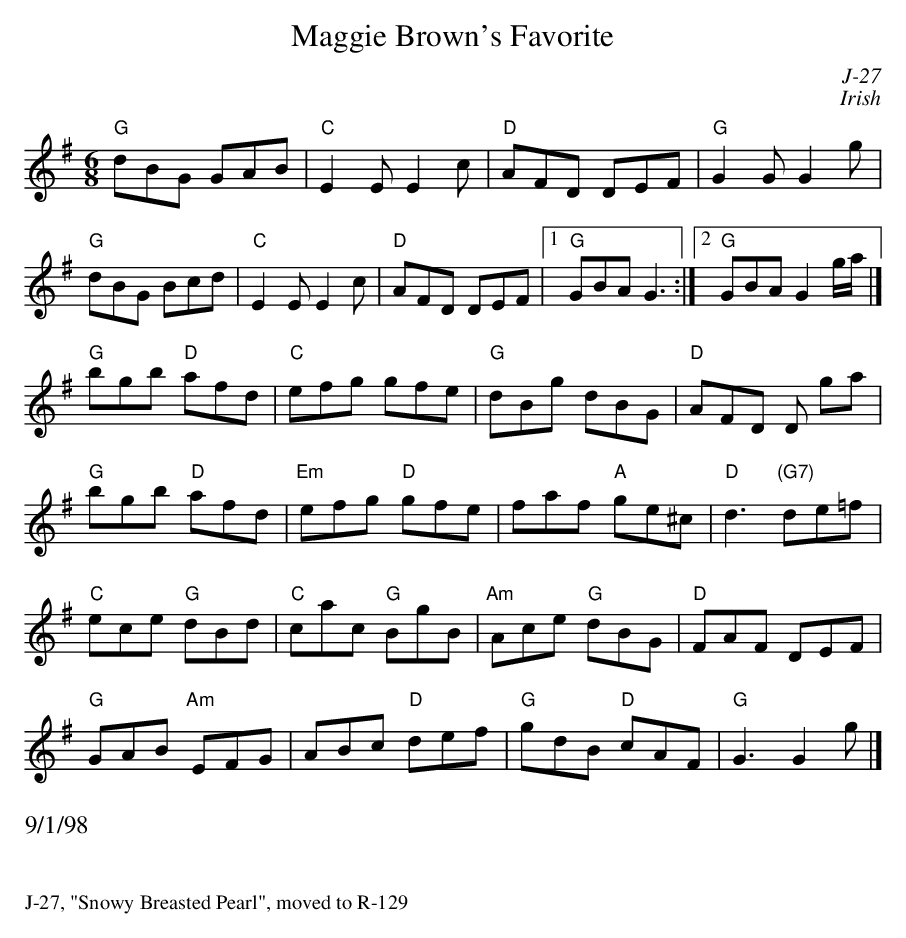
X:1
T: Maggie Brown's Favorite
C: J-27
C: Irish
M: 6/8
K: G
"G"dBG GAB| "C"E2E E2c| "D"AFD DEF| "G"G2G G2g|
"G"dBG Bcd| "C"E2E E2c| "D"AFD DEF|1 "G"GBA G3:|2"G"GBA G2g/a/|]
\
"G"bgb "D"afd| "C"efg gfe| "G"dBg dBG| "D"AFD D ga|
"G"bgb "D"afd| "Em"efg "D"gfe| faf "A"ge^c| "D"d3 "(G7)"de=f|
"C"ece "G"dBd| "C"cac "G"BgB| "Am"Ace "G"dBG| "D"FAF DEF|
"G"GAB "Am"EFG| ABc "D"def| "G"gdB "D"cAF| "G"G3 G2 g|]
